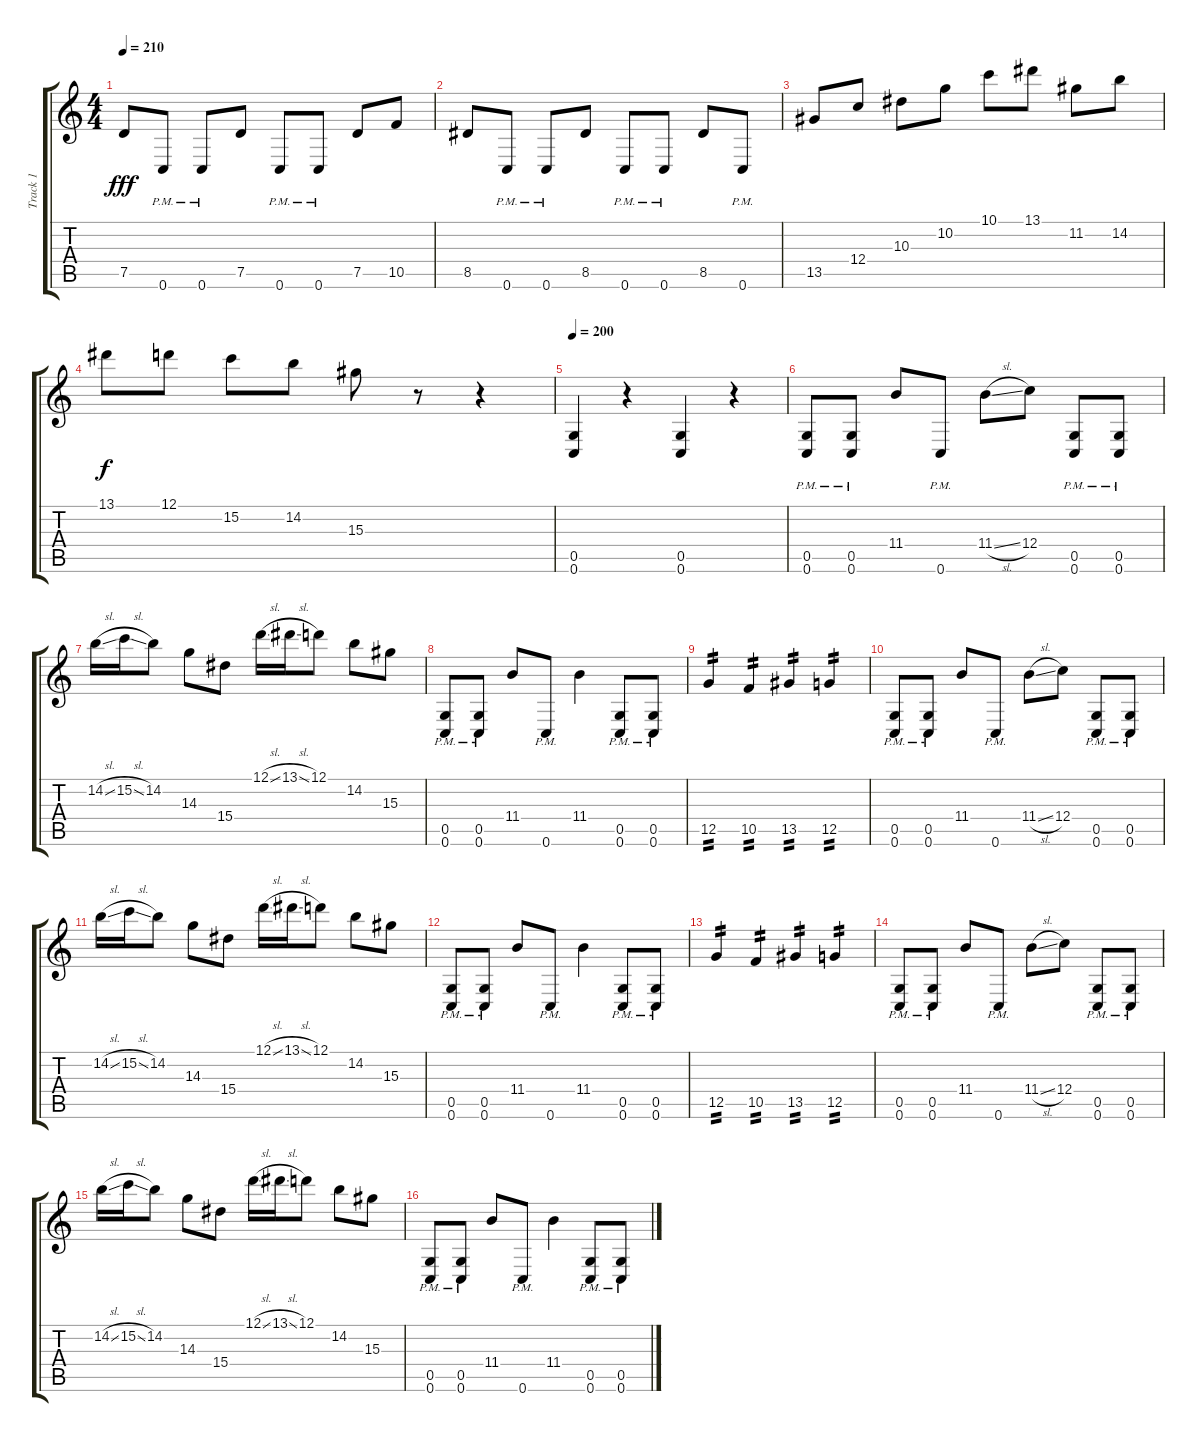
\track ("Track 1" "Track 1") {instrument distortionguitar}
\staff {score tabs}
\tuning (D4 A3 F3 C3 G2 C2) {hide}
\ts (4 4)
\tempo 210
\clef g2
\ks c
7.5.8{dy fff} 0.6{pm}.8 0.6{pm}.8 7.5.8 0.6{pm}.8 0.6{pm}.8 7.5.8 10.5.8 |
8.5.8 0.6{pm}.8 0.6{pm}.8 8.5.8 0.6{pm}.8 0.6{pm}.8 8.5.8 0.6{pm}.8 |
13.5.8 12.4.8 10.3.8 10.2.8 10.1.8 13.1.8 11.2.8 14.2.8 |
13.1.8{dy f} 12.1.8 15.2.8 14.2.8 15.3.8 r.8 r.4 |
\tempo 200
(0.5 0.6).4 r.4 (0.5 0.6).4 r.4 |
(0.5{pm} 0.6{pm}).8 (0.5{pm} 0.6{pm}).8 11.4.8 0.6{pm}.8 11.4{sl}.8 12.4.8 (0.5{pm} 0.6{pm}).8 (0.5{pm} 0.6{pm}).8 |
14.2{sl}.16 15.2{sl}.16 14.2.8 14.3.8 15.4.8 12.1{sl}.16 13.1{sl}.16 12.1.8 14.2.8 15.3.8 |
(0.5{pm} 0.6{pm}).8 (0.5{pm} 0.6{pm}).8 11.4.8 0.6{pm}.8 11.4.4 (0.5{pm} 0.6{pm}).8 (0.5{pm} 0.6{pm}).8 |
12.5.4{tp 2} 10.5.4{tp 2} 13.5.4{tp 2} 12.5.4{tp 2} |
(0.5{pm} 0.6{pm}).8 (0.5{pm} 0.6{pm}).8 11.4.8 0.6{pm}.8 11.4{sl}.8 12.4.8 (0.5{pm} 0.6{pm}).8 (0.5{pm} 0.6{pm}).8 |
14.2{sl}.16 15.2{sl}.16 14.2.8 14.3.8 15.4.8 12.1{sl}.16 13.1{sl}.16 12.1.8 14.2.8 15.3.8 |
(0.5{pm} 0.6{pm}).8 (0.5{pm} 0.6{pm}).8 11.4.8 0.6{pm}.8 11.4.4 (0.5{pm} 0.6{pm}).8 (0.5{pm} 0.6{pm}).8 |
12.5.4{tp 2} 10.5.4{tp 2} 13.5.4{tp 2} 12.5.4{tp 2} |
(0.5{pm} 0.6{pm}).8 (0.5{pm} 0.6{pm}).8 11.4.8 0.6{pm}.8 11.4{sl}.8 12.4.8 (0.5{pm} 0.6{pm}).8 (0.5{pm} 0.6{pm}).8 |
14.2{sl}.16 15.2{sl}.16 14.2.8 14.3.8 15.4.8 12.1{sl}.16 13.1{sl}.16 12.1.8 14.2.8 15.3.8 |
(0.5{pm} 0.6{pm}).8 (0.5{pm} 0.6{pm}).8 11.4.8 0.6{pm}.8 11.4.4 (0.5{pm} 0.6{pm}).8 (0.5{pm} 0.6{pm}).8
